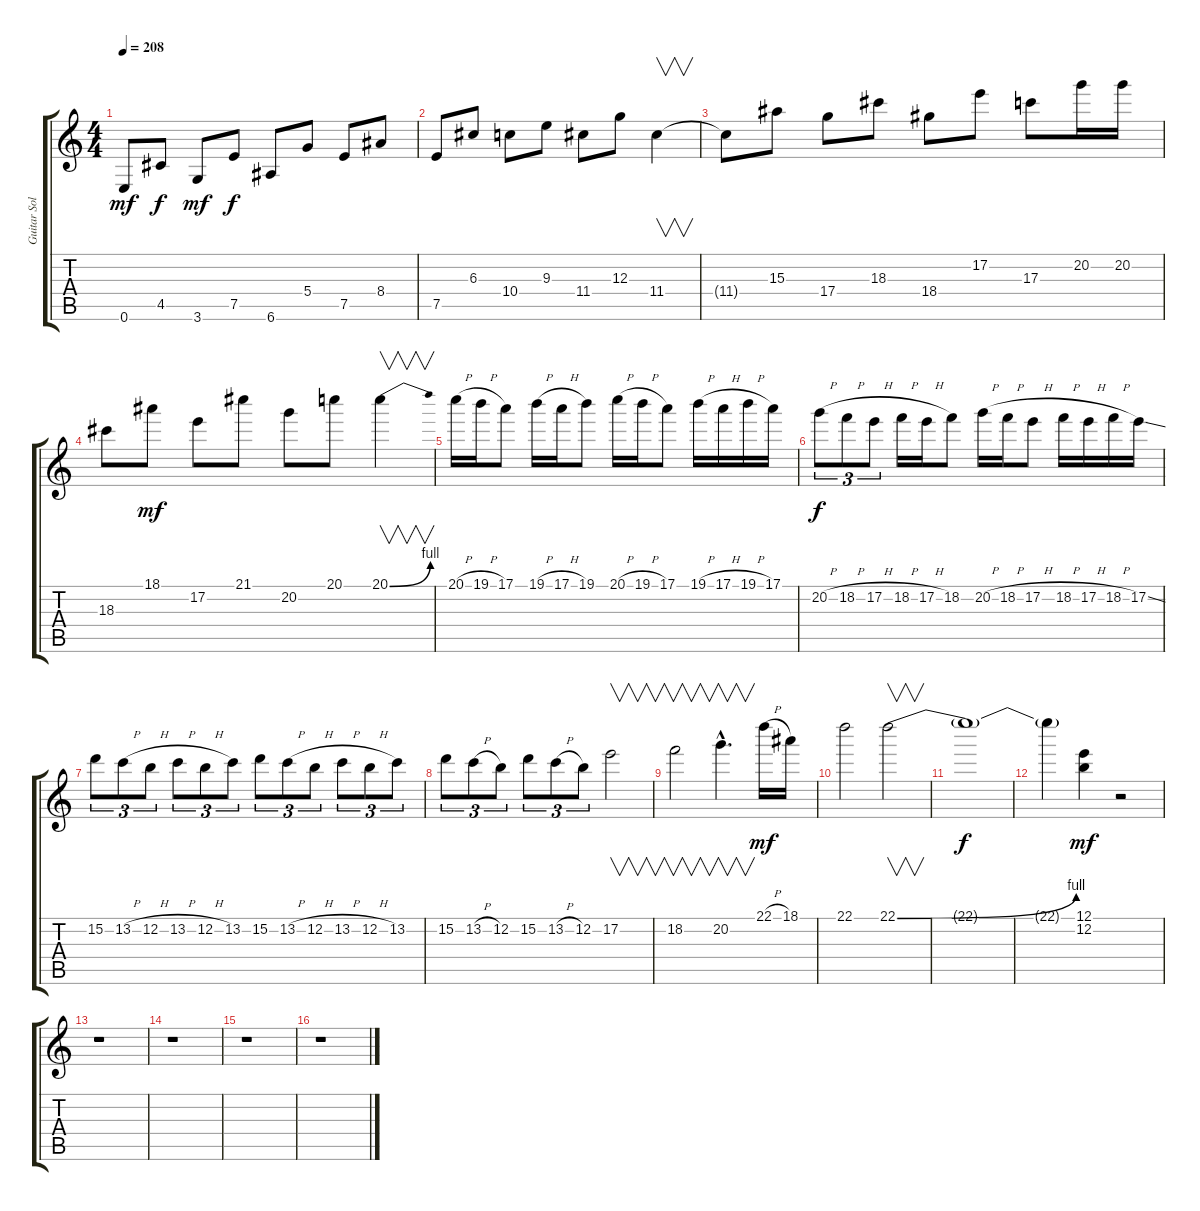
\track ("Guitar Solo" "Guitar Sol") {instrument overdrivenguitar}
\staff {score tabs}
\tuning (E4 B3 G3 D3 A2 E2) {hide}
\ts (4 4)
\tempo 208
\clef g2
\ks c
0.6.8{dy mf} 4.5.8{dy f} 3.6.8{dy mf} 7.5.8{dy f} 6.6.8 5.4.8 7.5.8 8.4.8 |
7.5.8 6.3.8 10.4.8 9.3.8 11.4.8 12.3.8 11.4.4{v} |
11.4{t}.8 15.3.8 17.4.8 18.3.8 18.4.8 17.2.8 17.3.8 20.2.16 20.2.16 |
18.3.8 18.1.8{dy mf} 17.2.8 21.1.8 20.2.8 20.1.8 20.1{be (bend 0 0 60 4)}.4{v} |
20.1{h}.16 19.1{h}.16 17.1.8 19.1{h}.16 17.1{h}.16 19.1.8 20.1{h}.16 19.1{h}.16 17.1.8 19.1{h}.16 17.1{h}.16 19.1{h}.16 17.1.16 |
20.2{h}.8{tu (3 2) dy f} 18.2{h}.8{tu (3 2)} 17.2{h}.8{tu (3 2)} 18.2{h}.16 17.2{h}.16 18.2.8 20.2{h}.16 18.2{h}.16 17.2{h}.8 18.2{h}.16 17.2{h}.16 18.2{h}.16 17.2{ss}.16 |
15.2.8{tu (3 2)} 13.2{h}.8{tu (3 2)} 12.2{h}.8{tu (3 2)} 13.2{h}.8{tu (3 2)} 12.2{h}.8{tu (3 2)} 13.2.8{tu (3 2)} 15.2.8{tu (3 2)} 13.2{h}.8{tu (3 2)} 12.2{h}.8{tu (3 2)} 13.2{h}.8{tu (3 2)} 12.2{h}.8{tu (3 2)} 13.2.8{tu (3 2)} |
15.2.8{tu (3 2)} 13.2{h}.8{tu (3 2)} 12.2.8{tu (3 2)} 15.2.8{tu (3 2)} 13.2{h}.8{tu (3 2)} 12.2.8{tu (3 2)} 17.2.2{v} |
18.2.2{v} 20.2{hac}.4{v d} 22.1{h}.16{dy mf} 18.1.16 |
22.1.2 22.1{be (bend 0 0 60 4)}.2{v} |
22.1{t}.1{dy f} |
22.1{t}.4 (12.1 12.2).4{dy mf} r.2 |
r.1 |
r.1 |
r.1 |
r.1
